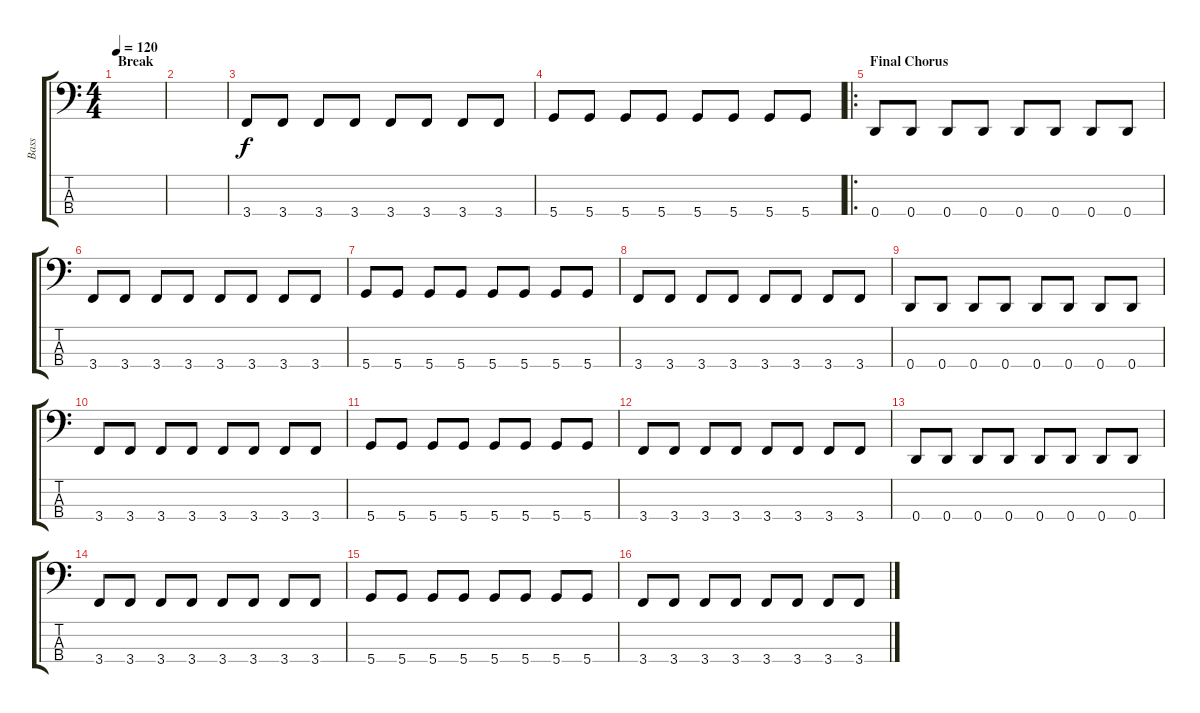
\track ("Bass" "Bass") {instrument electricbassfinger}
\staff {score tabs}
\tuning (G2 D2 A1 D1) {hide}
\ts (4 4)
\section ("" "Break")
\tempo 120
\clef f4
\ks c
|
|
3.4.8 3.4.8 3.4.8 3.4.8 3.4.8 3.4.8 3.4.8 3.4.8 |
5.4.8 5.4.8 5.4.8 5.4.8 5.4.8 5.4.8 5.4.8 5.4.8 |
\ro
\section ("" "Final Chorus")
0.4.8 0.4.8 0.4.8 0.4.8 0.4.8 0.4.8 0.4.8 0.4.8 |
3.4.8 3.4.8 3.4.8 3.4.8 3.4.8 3.4.8 3.4.8 3.4.8 |
5.4.8 5.4.8 5.4.8 5.4.8 5.4.8 5.4.8 5.4.8 5.4.8 |
3.4.8 3.4.8 3.4.8 3.4.8 3.4.8 3.4.8 3.4.8 3.4.8 |
0.4.8 0.4.8 0.4.8 0.4.8 0.4.8 0.4.8 0.4.8 0.4.8 |
3.4.8 3.4.8 3.4.8 3.4.8 3.4.8 3.4.8 3.4.8 3.4.8 |
5.4.8 5.4.8 5.4.8 5.4.8 5.4.8 5.4.8 5.4.8 5.4.8 |
3.4.8 3.4.8 3.4.8 3.4.8 3.4.8 3.4.8 3.4.8 3.4.8 |
0.4.8 0.4.8 0.4.8 0.4.8 0.4.8 0.4.8 0.4.8 0.4.8 |
3.4.8 3.4.8 3.4.8 3.4.8 3.4.8 3.4.8 3.4.8 3.4.8 |
5.4.8 5.4.8 5.4.8 5.4.8 5.4.8 5.4.8 5.4.8 5.4.8 |
3.4.8 3.4.8 3.4.8 3.4.8 3.4.8 3.4.8 3.4.8 3.4.8
